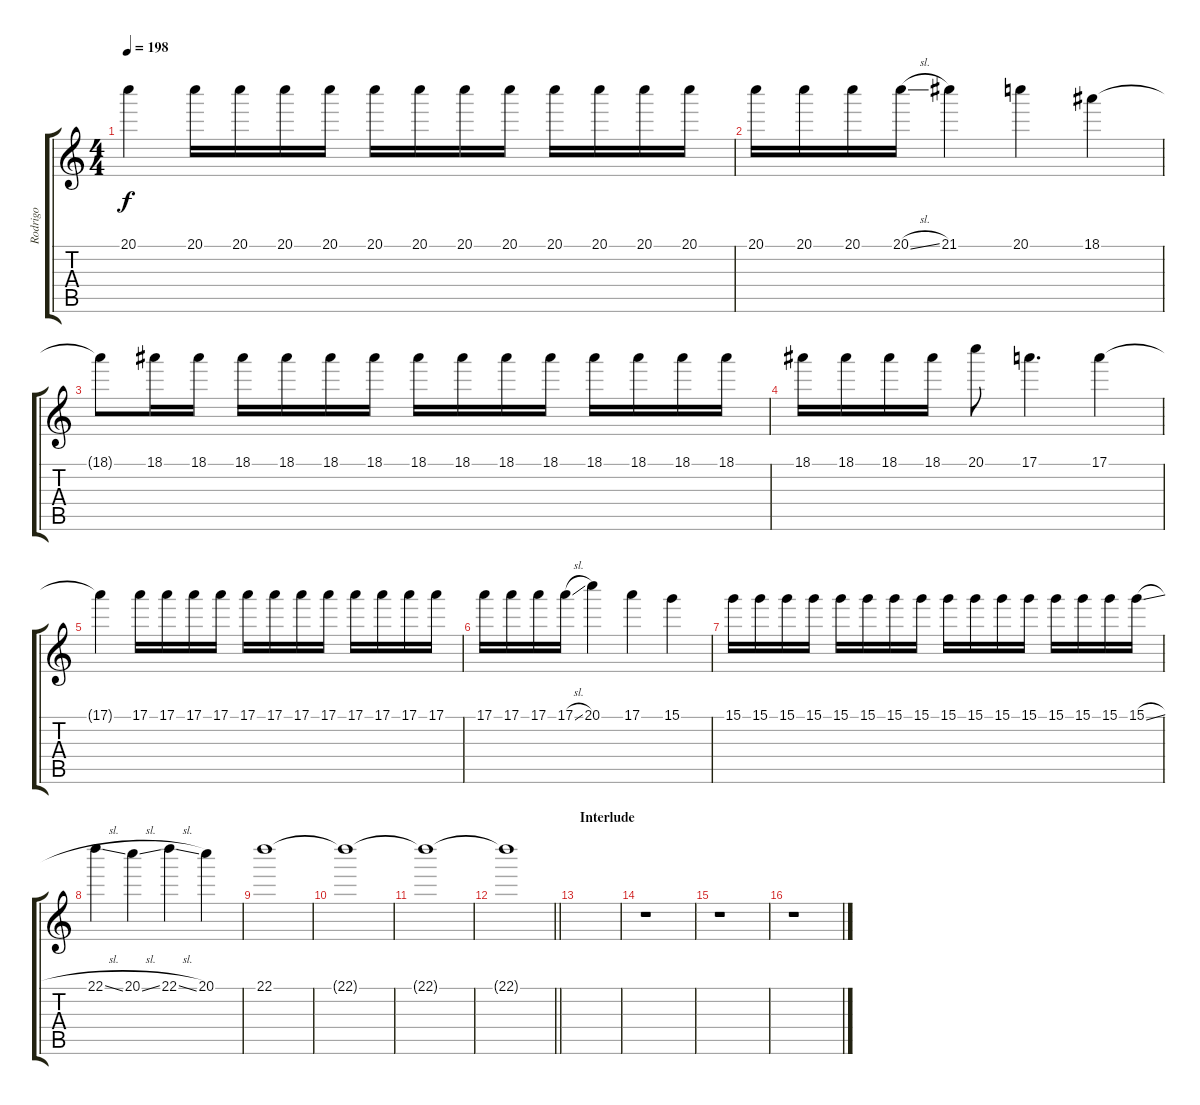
\track ("Rodrigo" "Rodrigo") {instrument overdrivenguitar}
\staff {score tabs}
\tuning (E4 B3 G3 D3 A2 E2) {hide}
\ts (4 4)
\tempo 198
\clef g2
\ks c
20.1.4{dy f} 20.1.16 20.1.16 20.1.16 20.1.16 20.1.16 20.1.16 20.1.16 20.1.16 20.1.16 20.1.16 20.1.16 20.1.16 |
20.1.16 20.1.16 20.1.16 20.1{sl}.16 21.1.4 20.1.4 18.1.4 |
18.1{t}.8 18.1.16 18.1.16 18.1.16 18.1.16 18.1.16 18.1.16 18.1.16 18.1.16 18.1.16 18.1.16 18.1.16 18.1.16 18.1.16 18.1.16 |
18.1.16 18.1.16 18.1.16 18.1.16 20.1.8 17.1.4{d} 17.1.4 |
17.1{t}.4 17.1.16 17.1.16 17.1.16 17.1.16 17.1.16 17.1.16 17.1.16 17.1.16 17.1.16 17.1.16 17.1.16 17.1.16 |
17.1.16 17.1.16 17.1.16 17.1{sl}.16 20.1.4 17.1.4 15.1.4 |
15.1.16 15.1.16 15.1.16 15.1.16 15.1.16 15.1.16 15.1.16 15.1.16 15.1.16 15.1.16 15.1.16 15.1.16 15.1.16 15.1.16 15.1.16 15.1{sl}.16 |
22.1{sl}.4 20.1{sl}.4 22.1{sl}.4 20.1.4 |
22.1.1 |
22.1{t}.1 |
22.1{t}.1 |
\barLineRight lightlight
22.1{t}.1 |
\section ("" "Interlude")
|
r.1 |
r.1 |
r.1
